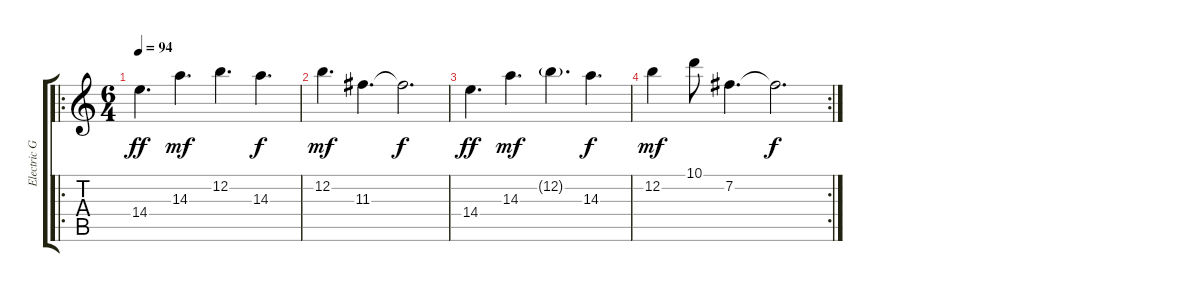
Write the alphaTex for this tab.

\track ("Electric Guitar" "Electric G") {instrument overdrivenguitar}
\staff {score tabs}
\tuning (E4 B3 G3 D3 A2 E2) {hide}
\ro
\ts (6 4)
\tempo 94
\clef g2
\ks c
14.4.4{d dy ff} 14.3.4{d dy mf} 12.2.4{d} 14.3.4{d dy f} |
12.2.4{d dy mf} 11.3.4{d} 11.3{t}.2{d dy f} |
14.4.4{d dy ff} 14.3.4{d dy mf} 12.2{g}.4{d} 14.3.4{d dy f} |
\rc 2
12.2.4{dy mf} 10.1.8 7.2.4{d} 7.2{t}.2{d dy f}
